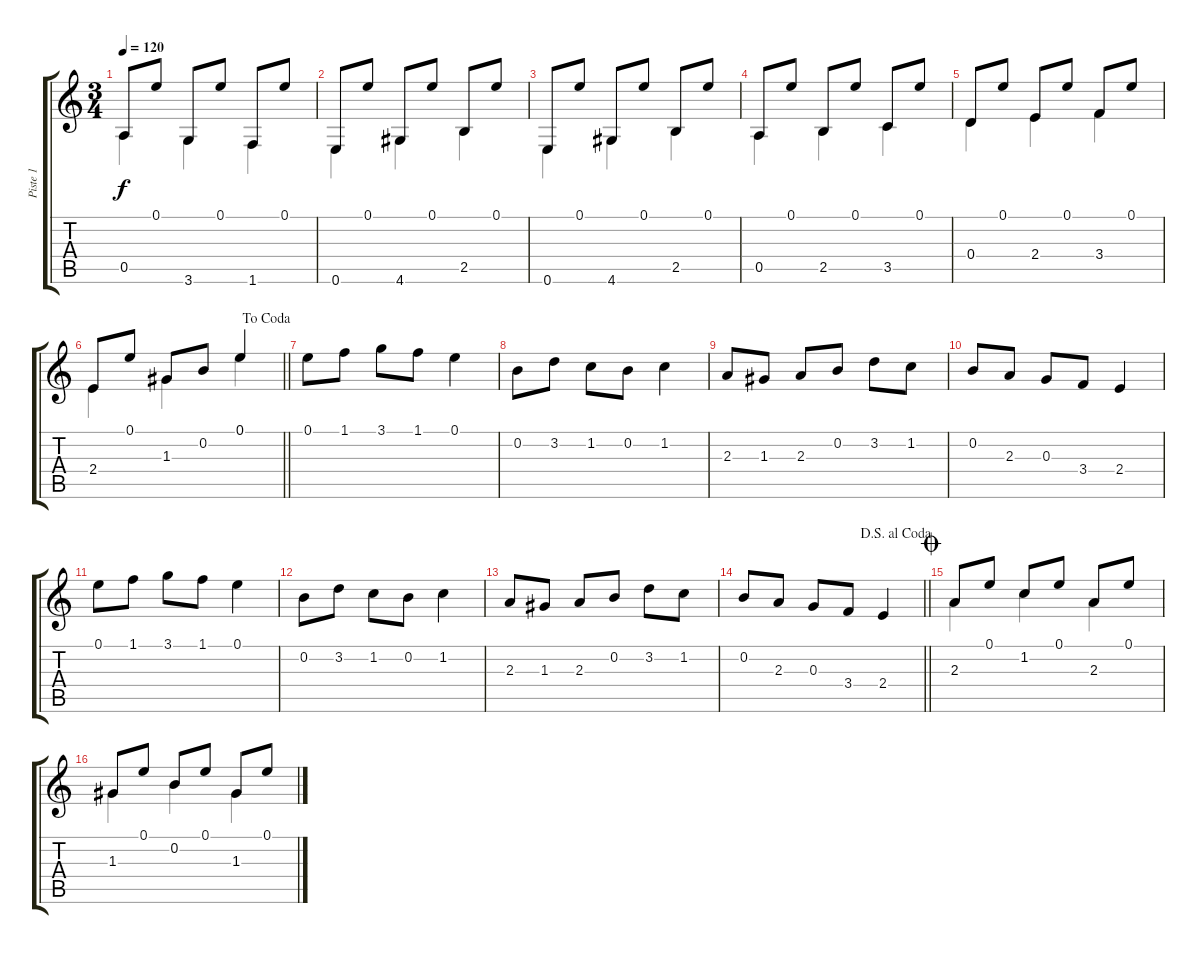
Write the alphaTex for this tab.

\track ("Piste 1" "Piste 1") {instrument acousticguitarnylon}
\staff {score tabs}
\tuning (E4 B3 G3 D3 A2 E2) {hide}
\voice
\ts (3 4)
\tempo 120
\clef g2
\ks c
0.5.8{dy f} 0.1.8 3.6.8 0.1.8 1.6.8 0.1.8 |
0.6.8 0.1.8 4.6.8 0.1.8 2.5.8 0.1.8 |
0.6.8 0.1.8 4.6.8 0.1.8 2.5.8 0.1.8 |
0.5.8 0.1.8 2.5.8 0.1.8 3.5.8 0.1.8 |
0.4.8 0.1.8 2.4.8 0.1.8 3.4.8 0.1.8 |
\jump dacoda
\barLineRight lightlight
2.4.8 0.1.8 1.3.8 0.2.8 0.1.4 |
0.1.8 1.1.8 3.1.8 1.1.8 0.1.4 |
0.2.8 3.2.8 1.2.8 0.2.8 1.2.4 |
2.3.8 1.3.8 2.3.8 0.2.8 3.2.8 1.2.8 |
0.2.8 2.3.8 0.3.8 3.4.8 2.4.4 |
0.1.8 1.1.8 3.1.8 1.1.8 0.1.4 |
0.2.8 3.2.8 1.2.8 0.2.8 1.2.4 |
2.3.8 1.3.8 2.3.8 0.2.8 3.2.8 1.2.8 |
\jump dalsegnoalcoda
\barLineRight lightlight
0.2.8 2.3.8 0.3.8 3.4.8 2.4.4 |
\jump coda
2.3.8 0.1.8 1.2.8 0.1.8 2.3.8 0.1.8 |
1.3.8 0.1.8 0.2.8 0.1.8 1.3.8 0.1.8
\voice
\clef g2
\ottava regular
\simile none
\ks c
0.5.4{dy f} 3.6.4 1.6.4 |
0.6.4 4.6.4 2.5.4 |
0.6.4 4.6.4 2.5.4 |
0.5.4 2.5.4 3.5.4 |
0.4.4 2.4.4 3.4.4 |
\barLineRight lightlight
2.4.4 1.3.4 0.1.4 |
|
|
|
|
|
|
|
\barLineRight lightlight
|
2.3.4 1.2.4 2.3.4 |
1.3.4 0.2.4 1.3.4
